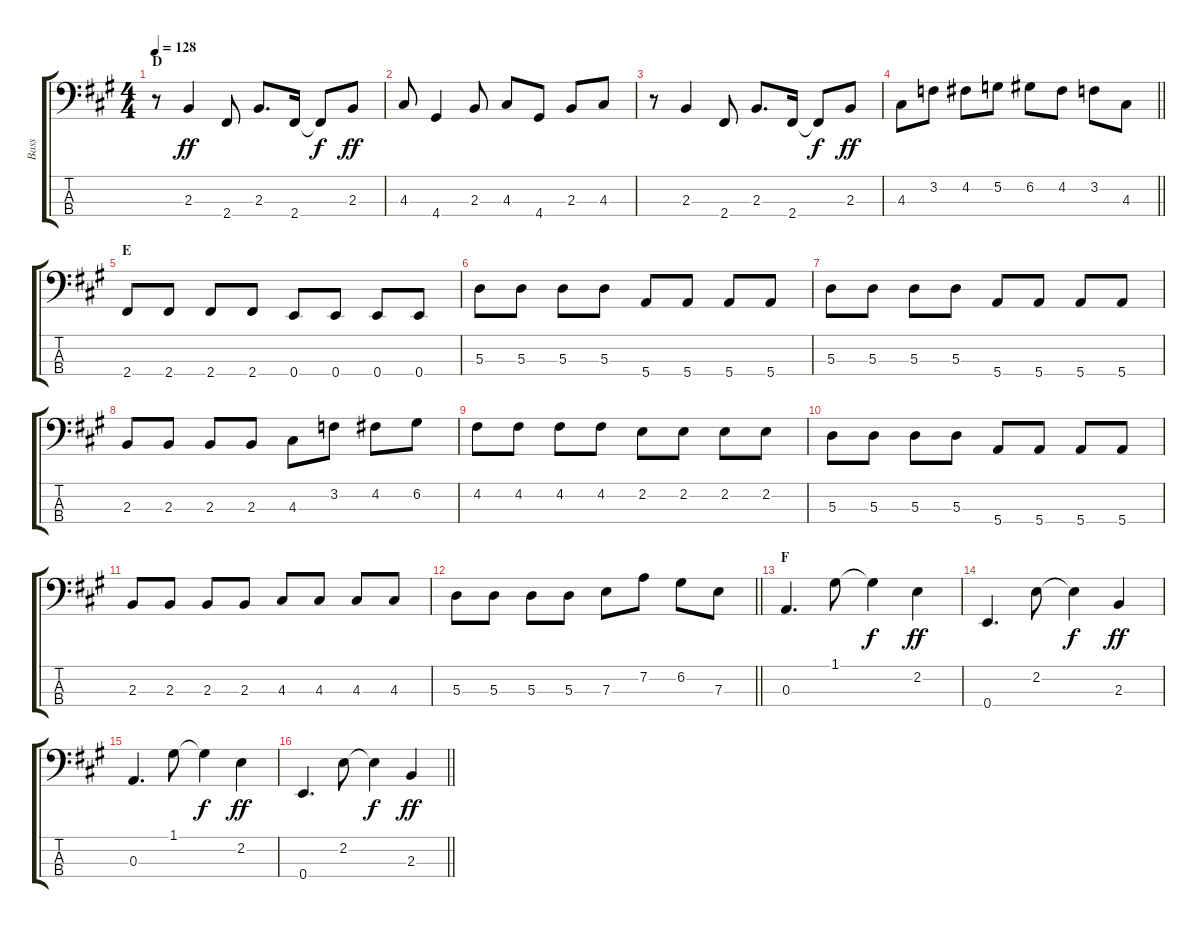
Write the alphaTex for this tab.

\track ("Bass" "Bass") {instrument electricbasspick}
\staff {score tabs}
\tuning (G2 D2 A1 E1) {hide}
\ts (4 4)
\section ("" "D")
\tempo 128
\clef f4
\ks a
r.8{dy ff} 2.3.4 2.4.8 2.3.8{d} 2.4.16 2.4{t}.8{dy f} 2.3.8{dy ff} |
4.3.8 4.4.4 2.3.8 4.3.8 4.4.8 2.3.8 4.3.8 |
r.8 2.3.4 2.4.8 2.3.8{d} 2.4.16 2.4{t}.8{dy f} 2.3.8{dy ff} |
\barLineRight lightlight
4.3.8 3.2.8 4.2.8 5.2.8 6.2.8 4.2.8 3.2.8 4.3.8 |
\section ("" "E")
2.4.8 2.4.8 2.4.8 2.4.8 0.4.8 0.4.8 0.4.8 0.4.8 |
5.3.8 5.3.8 5.3.8 5.3.8 5.4.8 5.4.8 5.4.8 5.4.8 |
5.3.8 5.3.8 5.3.8 5.3.8 5.4.8 5.4.8 5.4.8 5.4.8 |
2.3.8 2.3.8 2.3.8 2.3.8 4.3.8 3.2.8 4.2.8 6.2.8 |
4.2.8 4.2.8 4.2.8 4.2.8 2.2.8 2.2.8 2.2.8 2.2.8 |
5.3.8 5.3.8 5.3.8 5.3.8 5.4.8 5.4.8 5.4.8 5.4.8 |
2.3.8 2.3.8 2.3.8 2.3.8 4.3.8 4.3.8 4.3.8 4.3.8 |
\barLineRight lightlight
5.3.8 5.3.8 5.3.8 5.3.8 7.3.8 7.2.8 6.2.8 7.3.8 |
\section ("" "F")
0.3.4{d} 1.1.8 1.1{t}.4{dy f} 2.2.4{dy ff} |
0.4.4{d} 2.2.8 2.2{t}.4{dy f} 2.3.4{dy ff} |
0.3.4{d} 1.1.8 1.1{t}.4{dy f} 2.2.4{dy ff} |
\barLineRight lightlight
0.4.4{d} 2.2.8 2.2{t}.4{dy f} 2.3.4{dy ff}
